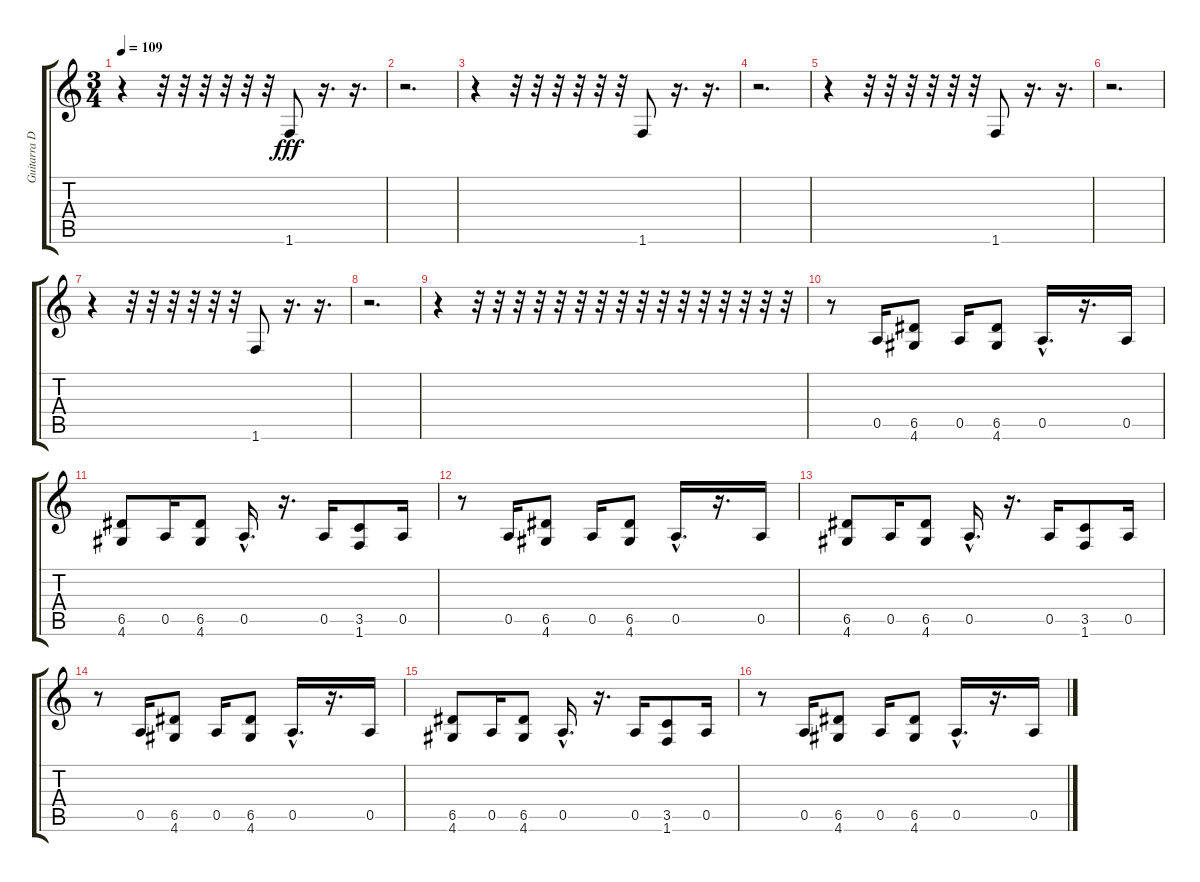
\track ("Guitarra Dist. 2" "Guitarra D") {instrument distortionguitar}
\staff {score tabs}
\tuning (E4 B3 G3 D3 A2 E2) {hide}
\ts (3 4)
\tempo 109
\clef g2
\ks c
r.4{dy fff} r.32 r.32 r.32 r.32 r.32 r.32 1.6.8 r.16{d} r.16{d} |
r.2{d} |
r.4 r.32 r.32 r.32 r.32 r.32 r.32 1.6.8 r.16{d} r.16{d} |
r.2{d} |
r.4 r.32 r.32 r.32 r.32 r.32 r.32 1.6.8 r.16{d} r.16{d} |
r.2{d} |
r.4 r.32 r.32 r.32 r.32 r.32 r.32 1.6.8 r.16{d} r.16{d} |
r.2{d} |
r.4 r.32 r.32 r.32 r.32 r.32 r.32 r.32 r.32 r.32 r.32 r.32 r.32 r.32 r.32 r.32 r.32 |
r.8 0.5.16 (6.5 4.6).8 0.5.16 (6.5 4.6).8 0.5{hac}.16{d} r.16{d} 0.5.16 |
(6.5 4.6).8 0.5.16 (6.5 4.6).8 0.5{hac}.16{d} r.16{d} 0.5.16 (3.5 1.6).8 0.5.16 |
r.8 0.5.16 (6.5 4.6).8 0.5.16 (6.5 4.6).8 0.5{hac}.16{d} r.16{d} 0.5.16 |
(6.5 4.6).8 0.5.16 (6.5 4.6).8 0.5{hac}.16{d} r.16{d} 0.5.16 (3.5 1.6).8 0.5.16 |
r.8 0.5.16 (6.5 4.6).8 0.5.16 (6.5 4.6).8 0.5{hac}.16{d} r.16{d} 0.5.16 |
(6.5 4.6).8 0.5.16 (6.5 4.6).8 0.5{hac}.16{d} r.16{d} 0.5.16 (3.5 1.6).8 0.5.16 |
r.8 0.5.16 (6.5 4.6).8 0.5.16 (6.5 4.6).8 0.5{hac}.16{d} r.16{d} 0.5.16
